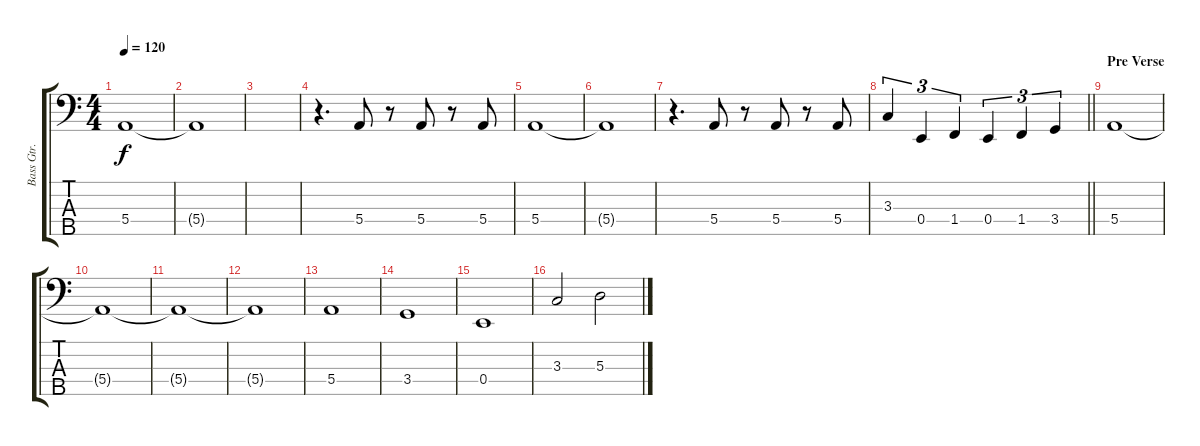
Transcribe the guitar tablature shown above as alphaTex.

\track ("Bass Gtr." "Bass Gtr.") {instrument electricbassfinger}
\staff {score tabs}
\tuning (G2 D2 A1 E1 B0) {hide}
\ts (4 4)
\tempo 120
\clef f4
\ks c
5.4.1{dy f} |
5.4{t}.1 |
|
r.4{d} 5.4.8 r.8 5.4.8 r.8 5.4.8 |
5.4.1 |
5.4{t}.1 |
r.4{d} 5.4.8 r.8 5.4.8 r.8 5.4.8 |
\barLineRight lightlight
3.3.4{tu (3 2)} 0.4.4{tu (3 2)} 1.4.4{tu (3 2)} 0.4.4{tu (3 2)} 1.4.4{tu (3 2)} 3.4.4{tu (3 2)} |
\section ("" "Pre Verse")
5.4.1 |
5.4{t}.1 |
5.4{t}.1 |
5.4{t}.1 |
5.4.1 |
3.4.1 |
0.4.1 |
3.3.2 5.3.2
